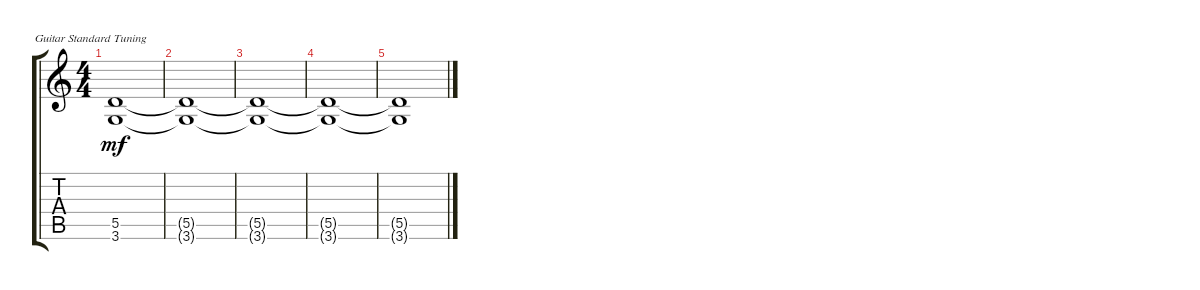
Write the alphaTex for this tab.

\defaultSystemsLayout 4
\bracketExtendMode groupsimilarinstruments
\singleTrackTrackNamePolicy hidden
\multiTrackTrackNamePolicy hidden
\firstSystemTrackNameOrientation horizontal
\otherSystemsTrackNameOrientation horizontal
\track ("R-Guitar" "E-Gt") {solo instrument distortionguitar}
\staff {score tabs}
\tuning (E4 B3 G3 D3 A2 E2)
\ts (4 4)
\tempo (175 hide)
\clef g2
\ks c
(3.6{t} 5.5{t}).1{dy mf} |
(3.6{t} 5.5{t}).1 |
(3.6{t} 5.5{t}).1 |
(3.6{t} 5.5{t}).1 |
(3.6{t} 5.5{t}).1
